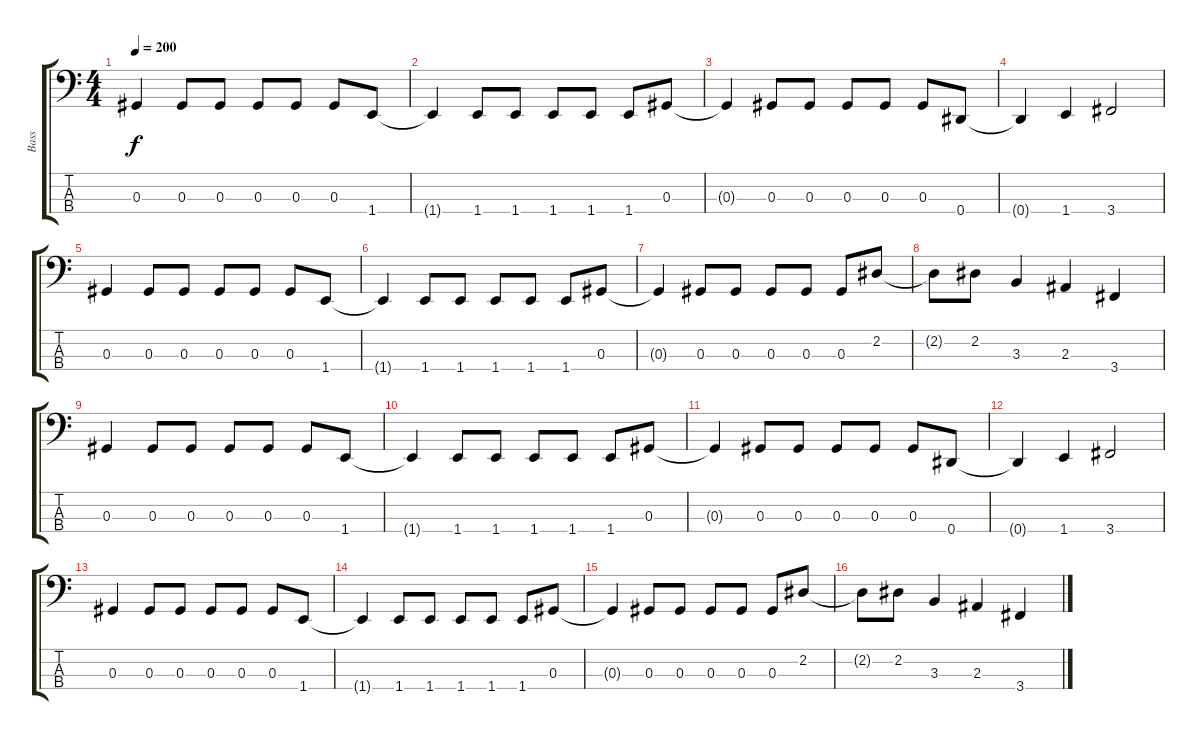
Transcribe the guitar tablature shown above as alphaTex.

\track ("Bass" "Bass") {instrument electricbassfinger}
\staff {score tabs}
\tuning (Gb2 Db2 Ab1 Eb1) {hide}
\ts (4 4)
\tempo 200
\clef f4
\ks c
0.3.4{dy f instrument electricbassfinger} 0.3.8 0.3.8 0.3.8 0.3.8 0.3.8 1.4.8 |
1.4{t}.4 1.4.8 1.4.8 1.4.8 1.4.8 1.4.8 0.3.8 |
0.3{t}.4 0.3.8 0.3.8 0.3.8 0.3.8 0.3.8 0.4.8 |
0.4{t}.4 1.4.4 3.4.2 |
0.3.4 0.3.8 0.3.8 0.3.8 0.3.8 0.3.8 1.4.8 |
1.4{t}.4 1.4.8 1.4.8 1.4.8 1.4.8 1.4.8 0.3.8 |
0.3{t}.4 0.3.8 0.3.8 0.3.8 0.3.8 0.3.8 2.2.8 |
2.2{t}.8 2.2.8 3.3.4 2.3.4 3.4.4 |
0.3.4 0.3.8 0.3.8 0.3.8 0.3.8 0.3.8 1.4.8 |
1.4{t}.4 1.4.8 1.4.8 1.4.8 1.4.8 1.4.8 0.3.8 |
0.3{t}.4 0.3.8 0.3.8 0.3.8 0.3.8 0.3.8 0.4.8 |
0.4{t}.4 1.4.4 3.4.2 |
0.3.4 0.3.8 0.3.8 0.3.8 0.3.8 0.3.8 1.4.8 |
1.4{t}.4 1.4.8 1.4.8 1.4.8 1.4.8 1.4.8 0.3.8 |
0.3{t}.4 0.3.8 0.3.8 0.3.8 0.3.8 0.3.8 2.2.8 |
2.2{t}.8 2.2.8 3.3.4 2.3.4 3.4.4
